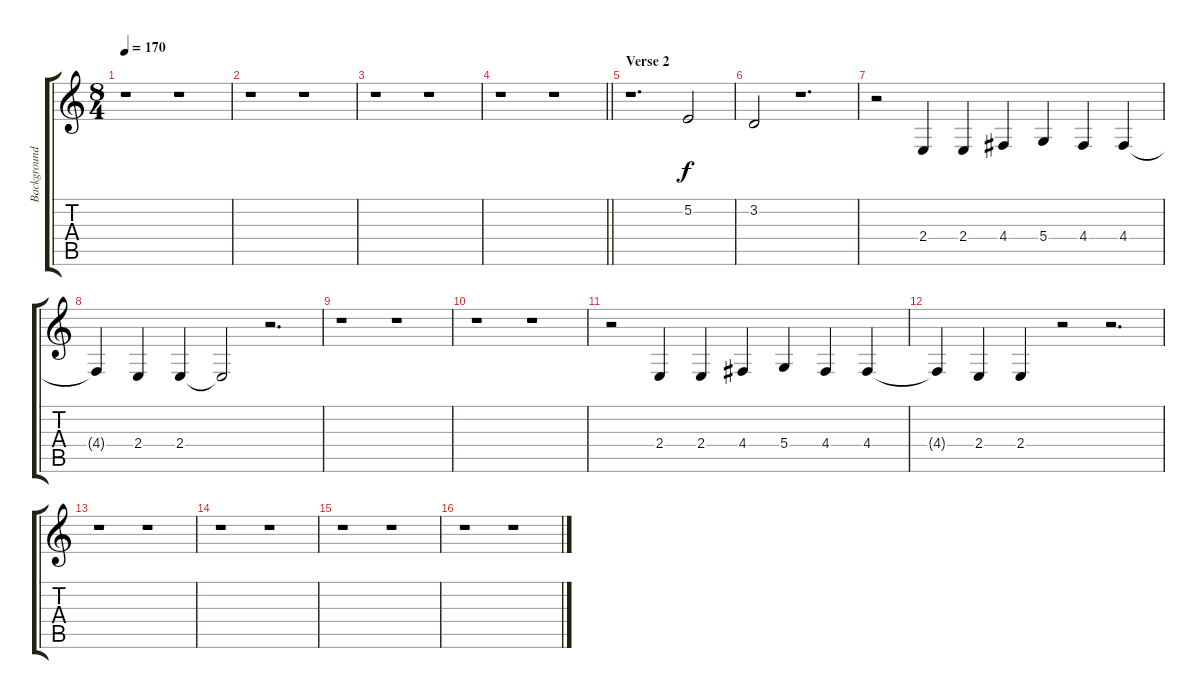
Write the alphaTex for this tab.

\track ("Background" "Background") {instrument recorder}
\staff {score tabs}
\tuning (E4 B3 G3 D3 A2 E2) {hide}
\ts (8 4)
\tempo 170
\clef g2
\ks c
r.1{dy f} r.1 |
r.1 r.1 |
r.1 r.1 |
\barLineRight lightlight
r.1 r.1 |
\section ("" "Verse 2")
r.1{d} 5.2.2 |
3.2.2 r.1{d} |
r.2 2.4.4 2.4.4 4.4.4 5.4.4 4.4.4 4.4.4 |
4.4{t}.4 2.4.4 2.4.4 2.4{t}.2 r.2{d} |
r.1 r.1 |
r.1 r.1 |
r.2 2.4.4 2.4.4 4.4.4 5.4.4 4.4.4 4.4.4 |
4.4{t}.4 2.4.4 2.4.4 r.2 r.2{d} |
r.1 r.1 |
r.1 r.1 |
r.1 r.1 |
r.1 r.1
